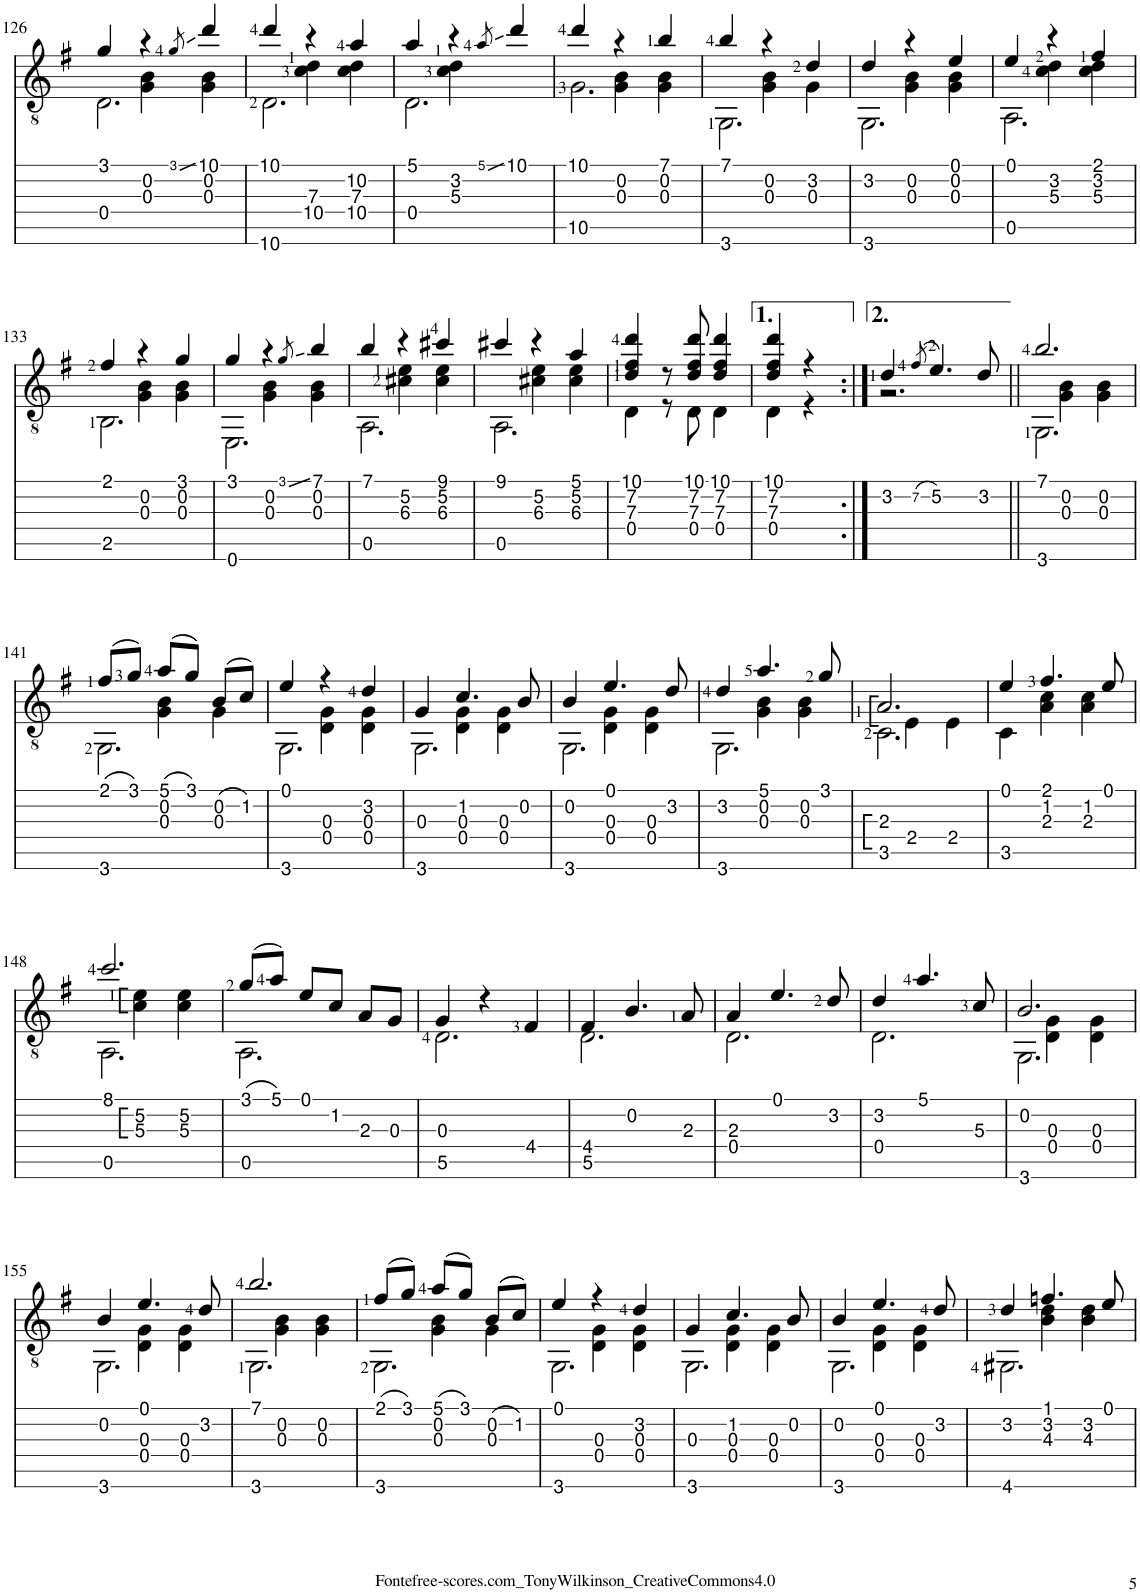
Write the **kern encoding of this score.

**kern	**kern
*part1	*part1
*staff2	*staff1
*I"Guitar	*
*I'Guit.	*
!!LO:PB:g=z
*	*clefGv2
*k[f#]	*k[f#]
*M3/4	*M3/4
=126	=126
*^	*^
*	*^	*	*^
4g	4ryy	2.D	4g/	4ryy	2.D\
4r	4G 4B	.	4r	4G\ 4B\	.
qg	.	.	8qg/	.	.
4dd	4G 4B	.	4dd/	4G\ 4B\	.
=127	=127	=127	=127	=127	=127
4dd	4ryy	2.D	4dd/	4ryy	2.D\
4r	4c 4d	.	4r	4c\ 4d\	.
4a	4c 4d	.	4a/	4c\ 4d\	.
=128	=128	=128	=128	=128	=128
4a	4ryy	2.D	4a/	4ryy	2.D\
4r	4c 4d	.	4r	4c\ 4d\	.
qa	.	.	8qa/	.	.
4dd	4ryy	.	4dd/	4ryy	.
=129	=129	=129	=129	=129	=129
4dd	4ryy	2.G	4dd/	4ryy	2.G\
4r	4G 4B	.	4r	4G\ 4B\	.
4b	4G 4B	.	4b/	4G\ 4B\	.
=130	=130	=130	=130	=130	=130
4b	4ryy	2.GG	4b/	4ryy	2.GG\
4r	4G 4B	.	4r	4G\ 4B\	.
4d	4G	.	4d/	4G\	.
=131	=131	=131	=131	=131	=131
4d	4ryy	2.GG	4d/	4ryy	2.GG\
4r	4G 4B	.	4r	4G\ 4B\	.
4e	4G 4B	.	4e/	4G\ 4B\	.
=132	=132	=132	=132	=132	=132
4e	4ryy	2.AA	4e/	4ryy	2.AA\
4r	4c 4d	.	4r	4c\ 4d\	.
4f#	4c 4d	.	4f#/	4c\ 4d\	.
!!LO:LB:g=z	!!	!!
=133	=133	=133	=133	=133	=133
4f#	4ryy	2.BB	4f#/	4ryy	2.BB\
4r	4G 4B	.	4r	4G\ 4B\	.
4g	4G 4B	.	4g/	4G\ 4B\	.
=134	=134	=134	=134	=134	=134
4g	4ryy	2.EE	4g/	4ryy	2.EE\
4r	4G 4B	.	4r	4G\ 4B\	.
qg	.	.	8qg/	.	.
4b	4G 4B	.	4b/	4G\ 4B\	.
=135	=135	=135	=135	=135	=135
4b	4ryy	2.AA	4b/	4ryy	2.AA\
4r	4c# 4e	.	4r	4c#X\ 4e\	.
4cc#	4c# 4e	.	4cc#X/	4c#\ 4e\	.
=136	=136	=136	=136	=136	=136
4cc#	4ryy	2.AA	4cc#X/	4ryy	2.AA\
4r	4c# 4e	.	4r	4c#X\ 4e\	.
4a	4c# 4e	.	4a/	4c#\ 4e\	.
*	*v	*v	*	*	*
*	*	*	*v	*v
=137	=137	=137	=137
4d 4f# 4dd	4D	4d/ 4f#/ 4dd/	4D\
8r	8r	8r	8r
8d 8f# 8dd	8D	8d/ 8f#/ 8dd/	8D\
4d 4f# 4dd	4D	4d/ 4f#/ 4dd/	4D\
=138	=138	=138	=138
4d 4f# 4dd	4D	4d/ 4f#/ 4dd/	4D\
4r	4r	4r	4r
=139:|!	=139:|!	=139:|!	=139:|!
4d	2.r	4d/	2.r
qf#	.	(8qf#/	.
4.e	.	4.e/)	.
8d	.	8d/	.
=140||	=140||	=140||	=140||
*	*^	*	*^
2.b	4ryy	2.GG	2.b/	4ryy	2.GG\
.	4G 4B	.	.	4G\ 4B\	.
.	4G 4B	.	.	4G\ 4B\	.
!!LO:LB:g=z	!!	!!
=141	=141	=141	=141	=141	=141
8f#L	4ryy	2.GG	(8f#/L	4ryy	2.GG\
8gJ	.	.	8g/J)	.	.
8aL	4G 4B	.	(8a/L	4G\ 4B\	.
8gJ	.	.	8g/J)	.	.
8BL	4G	.	(8B/L	4G\	.
8cJ	.	.	8c/J)	.	.
=142	=142	=142	=142	=142	=142
4e	4ryy	2.GG	4e/	4ryy	2.GG\
4r	4D 4G	.	4r	4D\ 4G\	.
4d	4D 4G	.	4d/	4D\ 4G\	.
=143	=143	=143	=143	=143	=143
4G	4ryy	2.GG	4G/	4ryy	2.GG\
4.c	4D 4G	.	4.c/	4D\ 4G\	.
.	4D 4G	.	.	4D\ 4G\	.
8B	.	.	8B/	.	.
=144	=144	=144	=144	=144	=144
4B	4ryy	2.GG	4B/	4ryy	2.GG\
4.e	4D 4G	.	4.e/	4D\ 4G\	.
.	4D 4G	.	.	4D\ 4G\	.
8d	.	.	8d/	.	.
=145	=145	=145	=145	=145	=145
4d	4ryy	2.GG	4d/	4ryy	2.GG\
4.a	4G 4B	.	4.a/	4G\ 4B\	.
.	4G 4B	.	.	4G\ 4B\	.
8g	.	.	8g/	.	.
=146	=146	=146	=146	=146	=146
2.A	4ryy	2.C	2.A/	4ryy	2.C\
.	4E	.	.	4E\	.
.	4E	.	.	4E\	.
*	*v	*v	*	*	*
*	*	*	*v	*v
=147	=147	=147	=147
4e	4C	4e/	4C\
4.f#	4A 4c	4.f#/	4A\ 4c\
.	4A 4c	.	4A\ 4c\
8e	.	8e/	.
!!LO:LB:g=z
=148	=148	=148	=148
*	*^	*	*^
2.cc	4ryy	2.AA	2.cc/	4ryy	2.AA\
.	4c 4e	.	.	4c\ 4e\	.
.	4c 4e	.	.	4c\ 4e\	.
*	*v	*v	*	*	*
*	*	*	*v	*v
=149	=149	=149	=149
8gL	2.AA	(8g/L	2.AA\
8aJ	.	8a/J)	.
8eL	.	8e/L	.
8cJ	.	8c/J	.
8AL	.	8A/L	.
8GJ	.	8G/J	.
=150	=150	=150	=150
4G	2.D	4G/	2.D\
4r	.	4r	.
4F#	.	4F#/	.
=151	=151	=151	=151
4F#	2.D	4F#/	2.D\
4.B	.	4.B/	.
8A	.	8A/	.
=152	=152	=152	=152
4A	2.D	4A/	2.D\
4.e	.	4.e/	.
8d	.	8d/	.
=153	=153	=153	=153
4d	2.D	4d/	2.D\
4.a	.	4.a/	.
8c	.	8c/	.
=154	=154	=154	=154
*	*^	*	*^
2.B	4ryy	2.GG	2.B/	4ryy	2.GG\
.	4D 4G	.	.	4D\ 4G\	.
.	4D 4G	.	.	4D\ 4G\	.
!!LO:LB:g=z	!!	!!
=155	=155	=155	=155	=155	=155
4B	4ryy	2.GG	4B/	4ryy	2.GG\
4.e	4D 4G	.	4.e/	4D\ 4G\	.
.	4D 4G	.	.	4D\ 4G\	.
8d	.	.	8d/	.	.
=156	=156	=156	=156	=156	=156
2.b	4ryy	2.GG	2.b/	4ryy	2.GG\
.	4G 4B	.	.	4G\ 4B\	.
.	4G 4B	.	.	4G\ 4B\	.
=157	=157	=157	=157	=157	=157
8f#L	4ryy	2.GG	(8f#/L	4ryy	2.GG\
8gJ	.	.	8g/J)	.	.
8aL	4G 4B	.	(8a/L	4G\ 4B\	.
8gJ	.	.	8g/J)	.	.
8BL	4G	.	(8B/L	4G\	.
8cJ	.	.	8c/J)	.	.
=158	=158	=158	=158	=158	=158
4e	4ryy	2.GG	4e/	4ryy	2.GG\
4r	4D 4G	.	4r	4D\ 4G\	.
4d	4D 4G	.	4d/	4D\ 4G\	.
=159	=159	=159	=159	=159	=159
4G	4ryy	2.GG	4G/	4ryy	2.GG\
4.c	4D 4G	.	4.c/	4D\ 4G\	.
.	4D 4G	.	.	4D\ 4G\	.
8B	.	.	8B/	.	.
=160	=160	=160	=160	=160	=160
4B	4ryy	2.GG	4B/	4ryy	2.GG\
4.e	4D 4G	.	4.e/	4D\ 4G\	.
.	4D 4G	.	.	4D\ 4G\	.
8d	.	.	8d/	.	.
=161	=161	=161	=161	=161	=161
4d	4ryy	2.GG#	4d/	4ryy	2.GG#X\
4.f	4B 4d	.	4.fn/	4B\ 4d\	.
.	4B 4d	.	.	4B\ 4d\	.
8e	.	.	8e/	.	.
*v	*v	*v	*	*	*
*	*v	*v	*v
=	=
*-	*-
